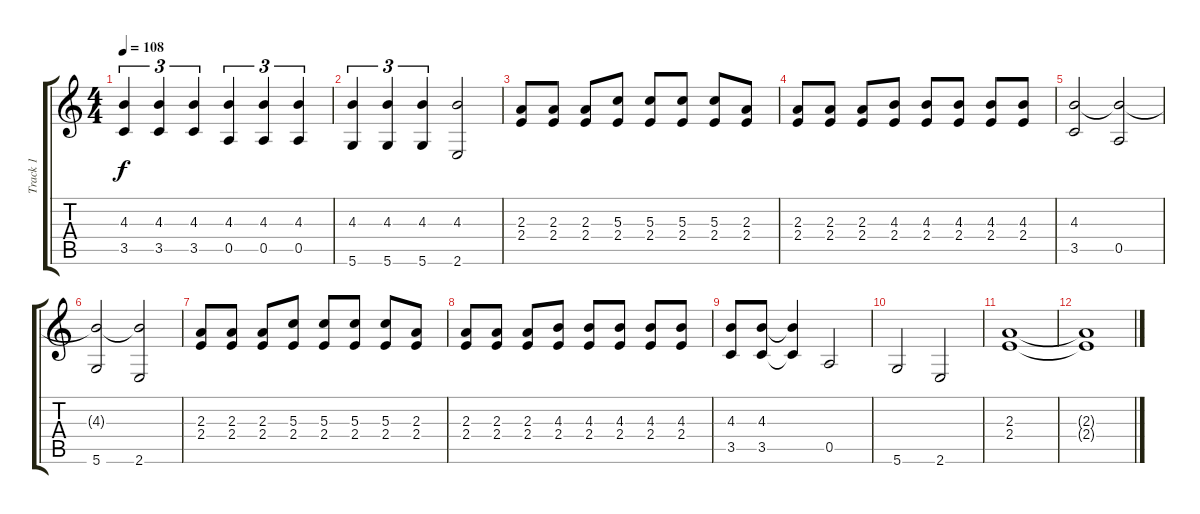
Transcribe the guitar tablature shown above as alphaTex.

\track ("Track 1" "Track 1") {instrument electricguitarclean}
\staff {score tabs}
\tuning (E4 B3 G3 D3 A2 D2) {hide}
\ts (4 4)
\tempo 108
\clef g2
\ks c
(4.3 3.5).4{tu (3 2) dy f volume 9} (4.3 3.5).4{tu (3 2)} (4.3 3.5).4{tu (3 2)} (4.3 0.5).4{tu (3 2)} (4.3 0.5).4{tu (3 2)} (4.3 0.5).4{tu (3 2)} |
(4.3 5.6).4{tu (3 2)} (4.3 5.6).4{tu (3 2)} (4.3 5.6).4{tu (3 2)} (4.3 2.6).2 |
(2.3 2.4).8 (2.3 2.4).8 (2.3 2.4).8 (5.3 2.4).8 (5.3 2.4).8 (5.3 2.4).8 (5.3 2.4).8 (2.3 2.4).8 |
(2.3 2.4).8 (2.3 2.4).8 (2.3 2.4).8 (4.3 2.4).8 (4.3 2.4).8 (4.3 2.4).8 (4.3 2.4).8 (4.3 2.4).8 |
(4.3 3.5).2{volume 5} (4.3{t} 0.5).2 |
(4.3{t} 5.6).2 (4.3{t} 2.6).2 |
(2.3 2.4).8 (2.3 2.4).8 (2.3 2.4).8 (5.3 2.4).8 (5.3 2.4).8 (5.3 2.4).8 (5.3 2.4).8 (2.3 2.4).8 |
(2.3 2.4).8 (2.3 2.4).8 (2.3 2.4).8 (4.3 2.4).8 (4.3 2.4).8 (4.3 2.4).8 (4.3 2.4).8 (4.3 2.4).8 |
(4.3 3.5).8{volume 0} (4.3 3.5).8 (4.3{t} 3.5{t}).4 0.5.2 |
5.6.2 2.6.2 |
(2.3 2.4).1 |
(2.3{t} 2.4{t}).1
